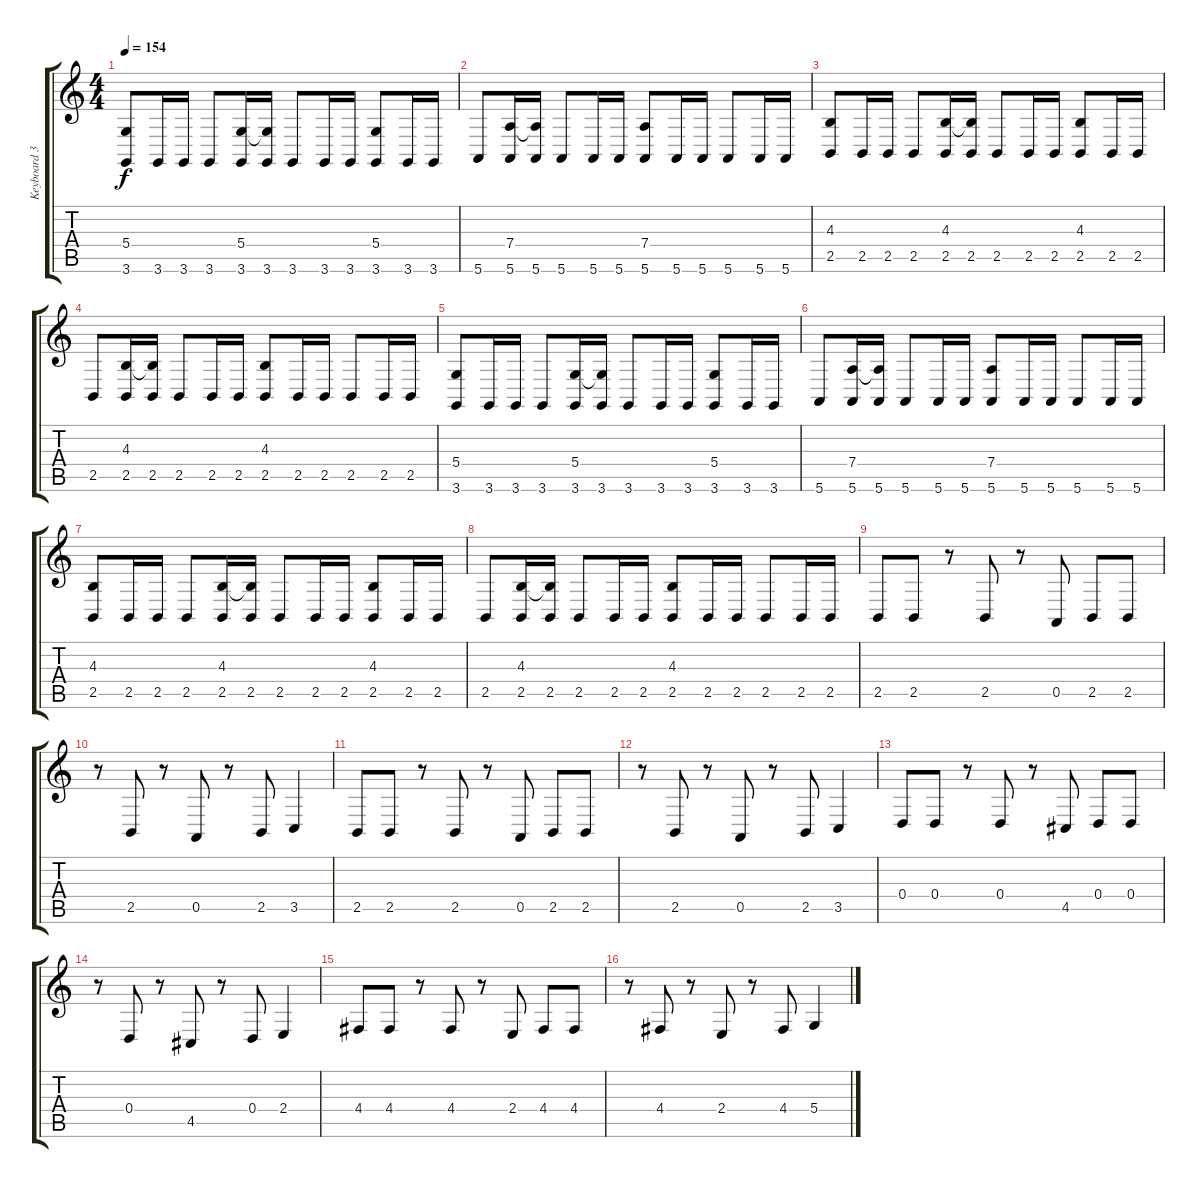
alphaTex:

\track ("Keyboard 3" "Keyboard 3") {instrument lead1square}
\staff {score tabs}
\tuning (E4 B3 G3 D3 A2 E2) {hide}
\ts (4 4)
\section ("" "")
\tempo 154
\clef g2
\ks c
(5.4 3.6).8{dy f} 3.6.16 3.6.16 3.6.8 (5.4 3.6).16 (5.4{t} 3.6).16 3.6.8 3.6.16 3.6.16 (5.4 3.6).8 3.6.16 3.6.16 |
5.6.8 (7.4 5.6).16 (7.4{t} 5.6).16 5.6.8 5.6.16 5.6.16 (7.4 5.6).8 5.6.16 5.6.16 5.6.8 5.6.16 5.6.16 |
(4.3 2.5).8 2.5.16 2.5.16 2.5.8 (4.3 2.5).16 (4.3{t} 2.5).16 2.5.8 2.5.16 2.5.16 (4.3 2.5).8 2.5.16 2.5.16 |
2.5.8 (4.3 2.5).16 (4.3{t} 2.5).16 2.5.8 2.5.16 2.5.16 (4.3 2.5).8 2.5.16 2.5.16 2.5.8 2.5.16 2.5.16 |
(5.4 3.6).8 3.6.16 3.6.16 3.6.8 (5.4 3.6).16 (5.4{t} 3.6).16 3.6.8 3.6.16 3.6.16 (5.4 3.6).8 3.6.16 3.6.16 |
5.6.8 (7.4 5.6).16 (7.4{t} 5.6).16 5.6.8 5.6.16 5.6.16 (7.4 5.6).8 5.6.16 5.6.16 5.6.8 5.6.16 5.6.16 |
(4.3 2.5).8 2.5.16 2.5.16 2.5.8 (4.3 2.5).16 (4.3{t} 2.5).16 2.5.8 2.5.16 2.5.16 (4.3 2.5).8 2.5.16 2.5.16 |
2.5.8 (4.3 2.5).16 (4.3{t} 2.5).16 2.5.8 2.5.16 2.5.16 (4.3 2.5).8 2.5.16 2.5.16 2.5.8 2.5.16 2.5.16 |
\section ("" "")
2.5.8 2.5.8 r.8 2.5.8 r.8 0.5.8 2.5.8 2.5.8 |
r.8 2.5.8 r.8 0.5.8 r.8 2.5.8 3.5.4 |
2.5.8 2.5.8 r.8 2.5.8 r.8 0.5.8 2.5.8 2.5.8 |
r.8 2.5.8 r.8 0.5.8 r.8 2.5.8 3.5.4 |
0.4.8 0.4.8 r.8 0.4.8 r.8 4.5.8 0.4.8 0.4.8 |
r.8 0.4.8 r.8 4.5.8 r.8 0.4.8 2.4.4 |
4.4.8 4.4.8 r.8 4.4.8 r.8 2.4.8 4.4.8 4.4.8 |
r.8 4.4.8 r.8 2.4.8 r.8 4.4.8 5.4.4
